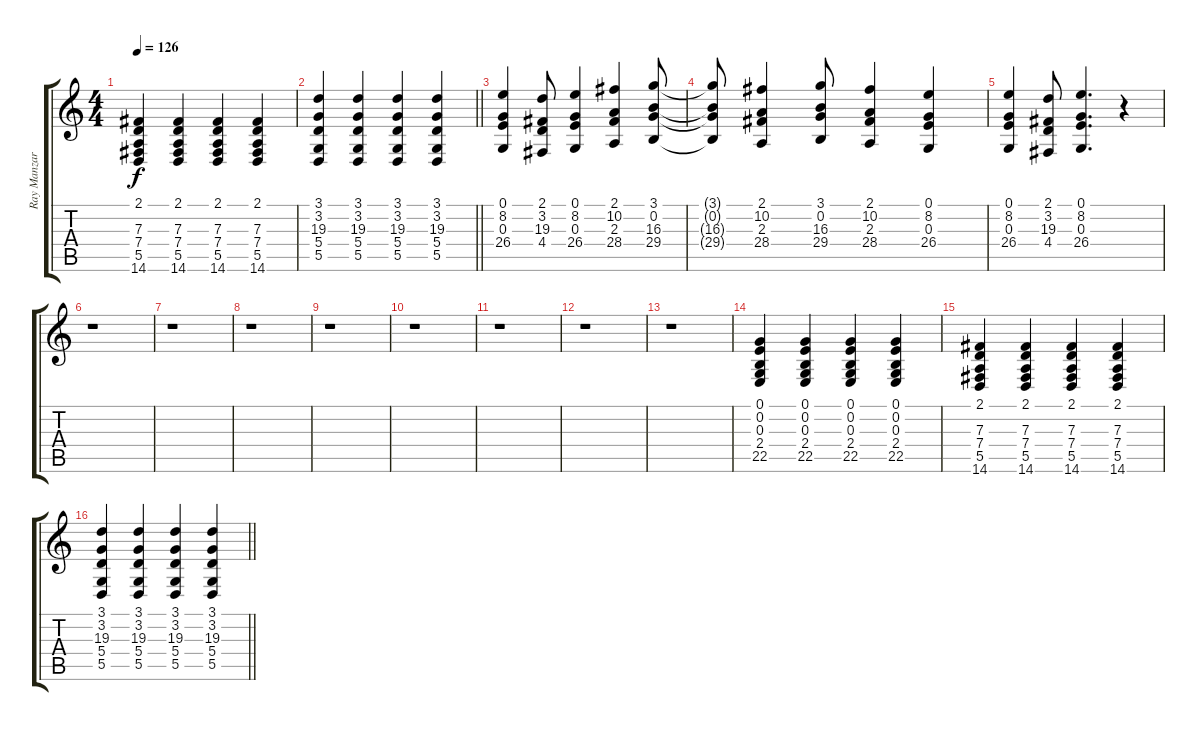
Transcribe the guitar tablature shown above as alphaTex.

\track ("Ray Manzarek" "Ray Manzar") {instrument acousticgrandpiano}
\staff {score tabs}
\tuning (E4 B3 G3 D3 A2 E2) {hide}
\ts (4 4)
\tempo 126
\clef g2
\ks c
(2.1 7.3 7.4 5.5 14.6).4{dy f} (2.1 7.3 7.4 5.5 14.6).4 (2.1 7.3 7.4 5.5 14.6).4 (2.1 7.3 7.4 5.5 14.6).4 |
\barLineRight lightlight
(3.1 3.2 19.3 5.4 5.5).4 (3.1 3.2 19.3 5.4 5.5).4 (3.1 3.2 19.3 5.4 5.5).4 (3.1 3.2 19.3 5.4 5.5).4 |
(0.1 8.2 0.3 26.4).4 (2.1 3.2 19.3 4.4).8 (0.1 8.2 0.3 26.4).4 (2.1 10.2 2.3 28.4).4 (3.1 0.2 16.3 29.4).8 |
(3.1{t} 0.2{t} 16.3{t} 29.4{t}).8 (2.1 10.2 2.3 28.4).4 (3.1 0.2 16.3 29.4).8 (2.1 10.2 2.3 28.4).4 (0.1 8.2 0.3 26.4).4 |
(0.1 8.2 0.3 26.4).4 (2.1 3.2 19.3 4.4).8 (0.1 8.2 0.3 26.4).4{d} r.4 |
r.1 |
r.1 |
r.1 |
r.1 |
r.1 |
r.1 |
r.1 |
r.1 |
(0.1 0.2 0.3 2.4 22.5).4 (0.1 0.2 0.3 2.4 22.5).4 (0.1 0.2 0.3 2.4 22.5).4 (0.1 0.2 0.3 2.4 22.5).4 |
(2.1 7.3 7.4 5.5 14.6).4 (2.1 7.3 7.4 5.5 14.6).4 (2.1 7.3 7.4 5.5 14.6).4 (2.1 7.3 7.4 5.5 14.6).4 |
\barLineRight lightlight
(3.1 3.2 19.3 5.4 5.5).4 (3.1 3.2 19.3 5.4 5.5).4 (3.1 3.2 19.3 5.4 5.5).4 (3.1 3.2 19.3 5.4 5.5).4
